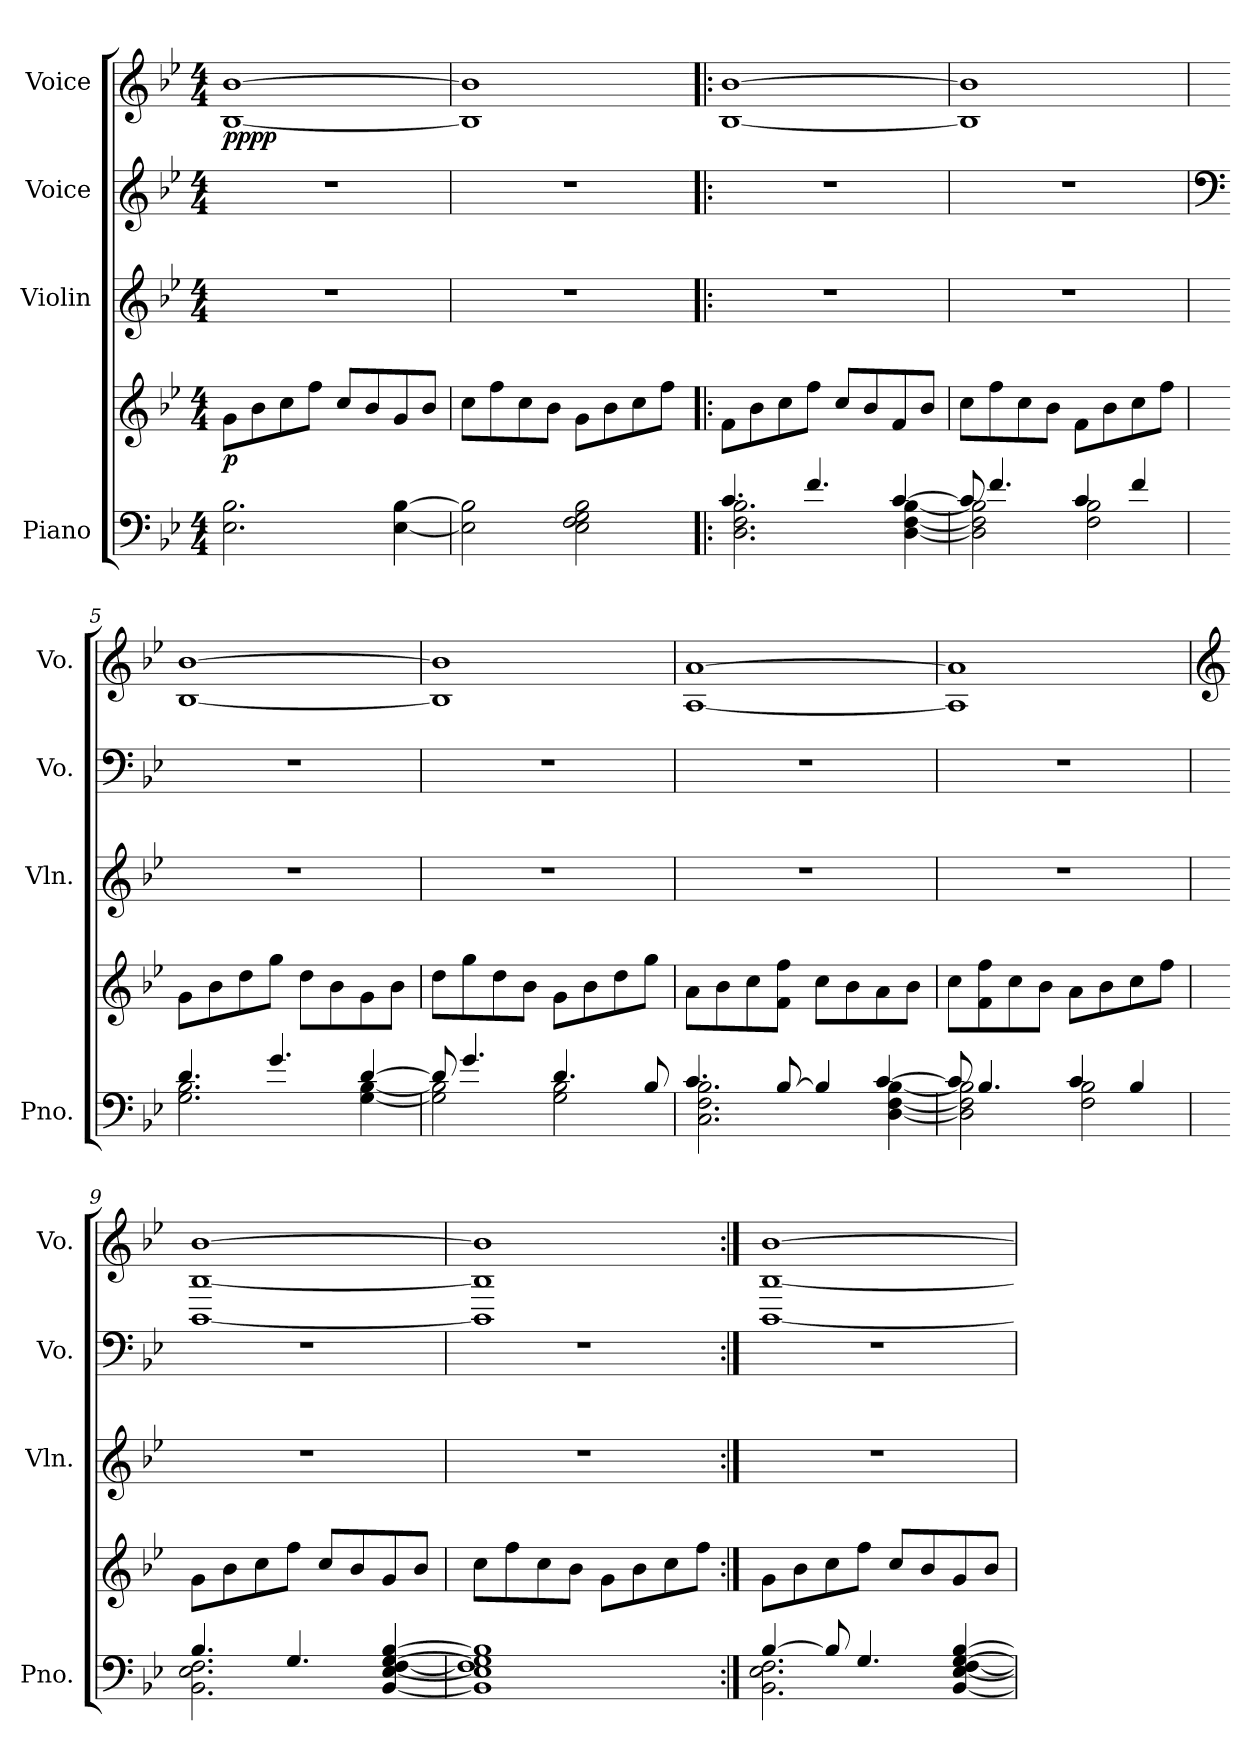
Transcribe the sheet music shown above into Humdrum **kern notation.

**kern	**kern	**dynam	**kern	**kern	**kern	**dynam
*part4	*part4	*part4	*part3	*part2	*part1	*part1
*staff5	*staff4	*staff4/5	*staff3	*staff2	*staff1	*staff1
*I"Piano	*	*	*I"Violin	*I"Voice	*I"Voice	*
*I'Pno.	*	*	*I'Vln.	*I'Vo.	*I'Vo.	*
*clefF4	*clefG2	*	*clefG2	*clefG2	*clefG2	*
*k[b-e-]	*k[b-e-]	*	*k[b-e-]	*k[b-e-]	*k[b-e-]	*
*M4/4	*M4/4	*	*M4/4	*M4/4	*M4/4	*
*MM136	*MM136	*	*MM136	*MM136	*MM136	*
=1	=1	=1	=1	=1	=1	=1
!	!	!LO:DY:b	!	!	!	!LO:DY:b
2.E-\ 2.B-\	8g\L	p	1r	1r	[1B- [1b-	pppp
.	8b-\	.	.	.	.	.
.	8cc\	.	.	.	.	.
.	8ff\J	.	.	.	.	.
.	8cc/L	.	.	.	.	.
.	8b-/	.	.	.	.	.
[4E-\ [4B-\	8g/	.	.	.	.	.
.	8b-/J	.	.	.	.	.
=2	=2	=2	=2	=2	=2	=2
2E-\] 2B-\]	8cc\L	.	1r	1r	1B-] 1b-]	.
.	8ff\	.	.	.	.	.
.	8cc\	.	.	.	.	.
.	8b-\J	.	.	.	.	.
2E-\ 2F\ 2G\ 2B-\	8g\L	.	.	.	.	.
.	8b-\	.	.	.	.	.
.	8cc\	.	.	.	.	.
.	8ff\J	.	.	.	.	.
=3!|:	=3!|:	=3!|:	=3!|:	=3!|:	=3!|:	=3!|:
*^	*	*	*	*	*	*
4.c/	2.D\ 2.F\ 2.B-\	8f\L	.	1r	1r	[1B- [1b-	.
.	.	8b-\	.	.	.	.	.
.	.	8cc\	.	.	.	.	.
4.f/	.	8ff\J	.	.	.	.	.
.	.	8cc/L	.	.	.	.	.
.	.	8b-/	.	.	.	.	.
[4c/	[4D\ [4F\ [4B-\	8f/	.	.	.	.	.
.	.	8b-/J	.	.	.	.	.
=4	=4	=4	=4	=4	=4	=4	=4
8c/]	2D\] 2F\] 2B-\]	8cc\L	.	1r	1r	1B-] 1b-]	.
4.f/	.	8ff\	.	.	.	.	.
.	.	8cc\	.	.	.	.	.
.	.	8b-\J	.	.	.	.	.
4c/	2F\ 2B-\	8f\L	.	.	.	.	.
.	.	8b-\	.	.	.	.	.
4f/	.	8cc\	.	.	.	.	.
.	.	8ff\J	.	.	.	.	.
!!LO:LB:g=z
=5	=5	=5	=5	=5	=5	=5	=5
*	*	*	*	*	*clefF4	*	*
4.d/	2.G\ 2.B-\	8g\L	.	1r	1r	[1B- [1b-	.
.	.	8b-\	.	.	.	.	.
.	.	8dd\	.	.	.	.	.
4.g/	.	8gg\J	.	.	.	.	.
.	.	8dd\L	.	.	.	.	.
.	.	8b-\	.	.	.	.	.
[4d/	[4G\ [4B-\	8g\	.	.	.	.	.
.	.	8b-\J	.	.	.	.	.
=6	=6	=6	=6	=6	=6	=6	=6
8d/]	2G\] 2B-\]	8dd\L	.	1r	1r	1B-] 1b-]	.
4.g/	.	8gg\	.	.	.	.	.
.	.	8dd\	.	.	.	.	.
.	.	8b-\J	.	.	.	.	.
4.d/	2G\ 2B-\	8g\L	.	.	.	.	.
.	.	8b-\	.	.	.	.	.
.	.	8dd\	.	.	.	.	.
8B-/	.	8gg\J	.	.	.	.	.
=7	=7	=7	=7	=7	=7	=7	=7
4.c/	2.C\ 2.F\ 2.B-\	8a\L	.	1r	1r	[1A [1a	.
.	.	8b-\	.	.	.	.	.
.	.	8cc\	.	.	.	.	.
[8B-/	.	8f\ 8ff\J	.	.	.	.	.
4B-/]	.	8cc\L	.	.	.	.	.
.	.	8b-\	.	.	.	.	.
[4c/	[4D\ [4F\ [4B-\	8a\	.	.	.	.	.
.	.	8b-\J	.	.	.	.	.
=8	=8	=8	=8	=8	=8	=8	=8
8c/]	2D\] 2F\] 2B-\]	8cc\L	.	1r	1r	1A] 1a]	.
4.B-/	.	8f\ 8ff\	.	.	.	.	.
.	.	8cc\	.	.	.	.	.
.	.	8b-\J	.	.	.	.	.
4c/	2F\ 2B-\	8a\L	.	.	.	.	.
.	.	8b-\	.	.	.	.	.
4B-/	.	8cc\	.	.	.	.	.
.	.	8ff\J	.	.	.	.	.
!!LO:PB:g=z
=9	=9	=9	=9	=9	=9	=9	=9
*	*	*	*	*	*	*clefG2	*
4.B-/	2.BB-\ 2.E-\ 2.F\	8g\L	.	1r	1r	[1BB- [1B- [1b-	.
.	.	8b-\	.	.	.	.	.
.	.	8cc\	.	.	.	.	.
4.G/	.	8ff\J	.	.	.	.	.
.	.	8cc/L	.	.	.	.	.
.	.	8b-/	.	.	.	.	.
[4BB-/ [4E-/ [4F/ [4G/ [4B-/	4ryy	8g/	.	.	.	.	.
.	.	8b-/J	.	.	.	.	.
*v	*v	*	*	*	*	*	*
=10	=10	=10	=10	=10	=10	=10
1BB-] 1E-] 1F] 1G] 1B-]	8cc\L	.	1r	1r	1BB-] 1B-] 1b-]	.
.	8ff\	.	.	.	.	.
.	8cc\	.	.	.	.	.
.	8b-\J	.	.	.	.	.
.	8g\L	.	.	.	.	.
.	8b-\	.	.	.	.	.
.	8cc\	.	.	.	.	.
.	8ff\J	.	.	.	.	.
=11:|!	=11:|!	=11:|!	=11:|!	=11:|!	=11:|!	=11:|!
*^	*	*	*	*	*	*
[4B-/	2.BB-\ 2.E-\ 2.F\	8g\L	.	1r	1r	[1BB- [1B- [1b-	.
.	.	8b-\	.	.	.	.	.
8B-/]	.	8cc\	.	.	.	.	.
4.G/	.	8ff\J	.	.	.	.	.
.	.	8cc/L	.	.	.	.	.
.	.	8b-/	.	.	.	.	.
[4BB-/ [4E-/ [4F/ [4G/ [4B-/	4ryy	8g/	.	.	.	.	.
.	.	8b-/J	.	.	.	.	.
*v	*v	*	*	*	*	*	*
=	=	=	=	=	=	=
*-	*-	*-	*-	*-	*-	*-
